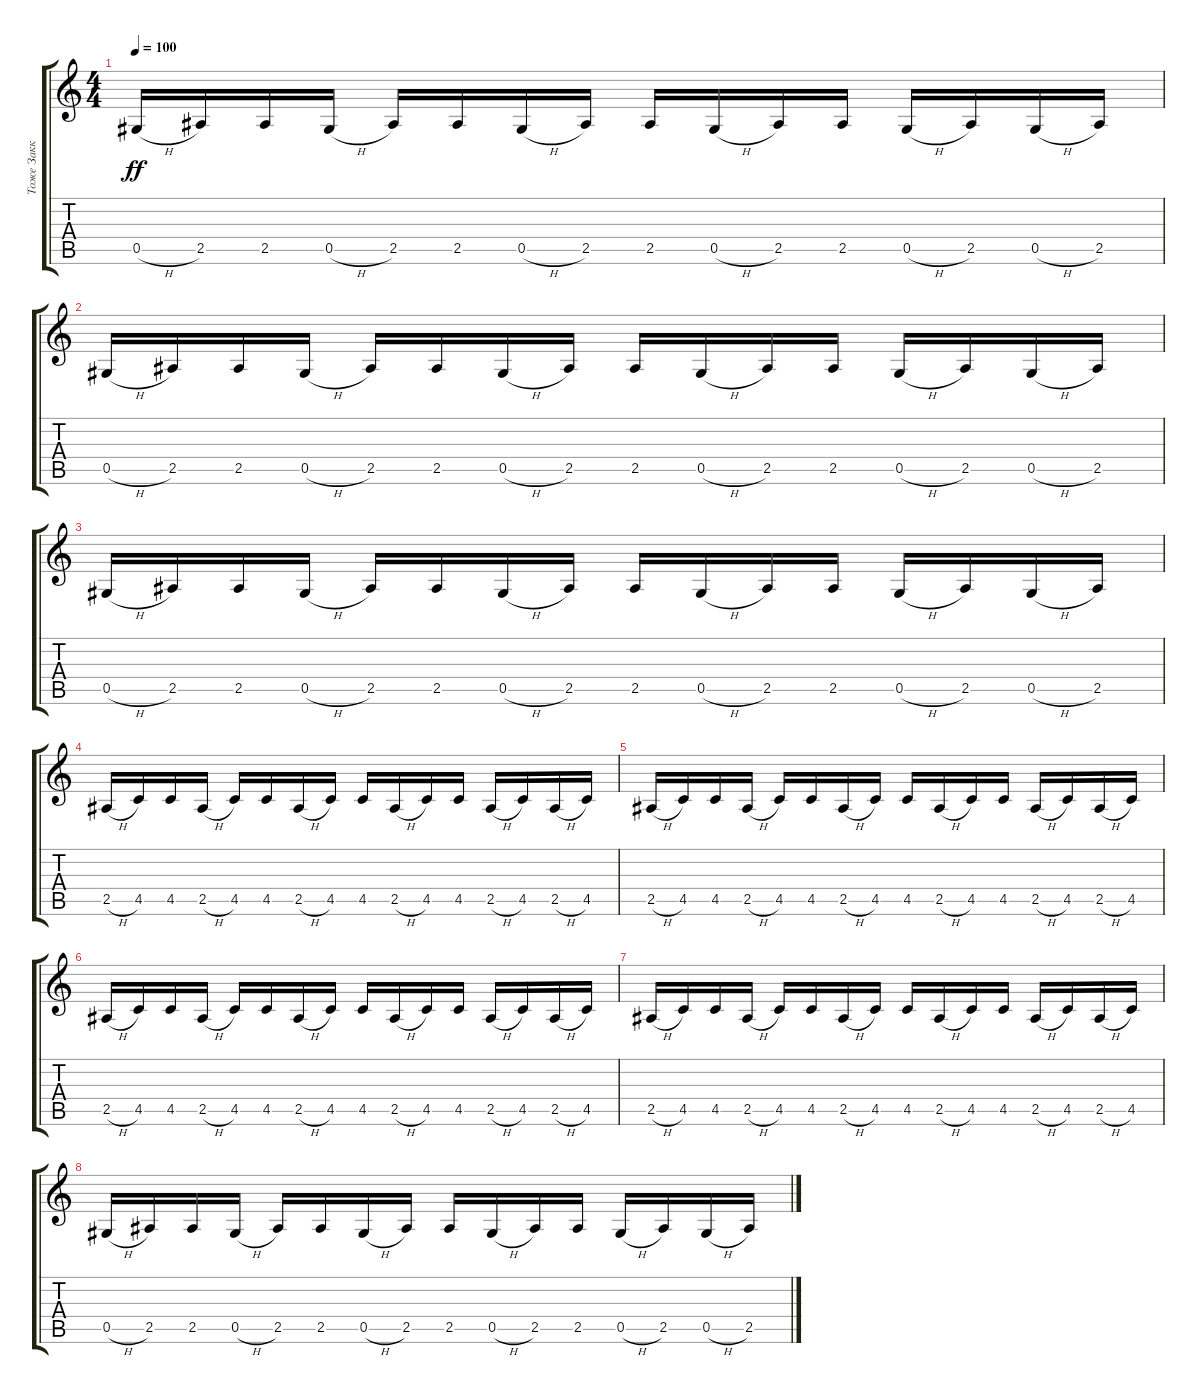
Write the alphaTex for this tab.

\track ("Тоже Закк" "Тоже Закк") {instrument distortionguitar}
\staff {score tabs}
\tuning (Eb4 Bb3 Gb3 Db3 Ab2 Db2) {hide}
\ts (4 4)
\tempo 100
\clef g2
\ks c
0.5{h}.16{dy ff} 2.5.16 2.5.16 0.5{h}.16 2.5.16 2.5.16 0.5{h}.16 2.5.16 2.5.16 0.5{h}.16 2.5.16 2.5.16 0.5{h}.16 2.5.16 0.5{h}.16 2.5.16 |
0.5{h}.16 2.5.16 2.5.16 0.5{h}.16 2.5.16 2.5.16 0.5{h}.16 2.5.16 2.5.16 0.5{h}.16 2.5.16 2.5.16 0.5{h}.16 2.5.16 0.5{h}.16 2.5.16 |
0.5{h}.16 2.5.16 2.5.16 0.5{h}.16 2.5.16 2.5.16 0.5{h}.16 2.5.16 2.5.16 0.5{h}.16 2.5.16 2.5.16 0.5{h}.16 2.5.16 0.5{h}.16 2.5.16 |
2.5{h}.16 4.5.16 4.5.16 2.5{h}.16 4.5.16 4.5.16 2.5{h}.16 4.5.16 4.5.16 2.5{h}.16 4.5.16 4.5.16 2.5{h}.16 4.5.16 2.5{h}.16 4.5.16 |
2.5{h}.16 4.5.16 4.5.16 2.5{h}.16 4.5.16 4.5.16 2.5{h}.16 4.5.16 4.5.16 2.5{h}.16 4.5.16 4.5.16 2.5{h}.16 4.5.16 2.5{h}.16 4.5.16 |
2.5{h}.16 4.5.16 4.5.16 2.5{h}.16 4.5.16 4.5.16 2.5{h}.16 4.5.16 4.5.16 2.5{h}.16 4.5.16 4.5.16 2.5{h}.16 4.5.16 2.5{h}.16 4.5.16 |
2.5{h}.16 4.5.16 4.5.16 2.5{h}.16 4.5.16 4.5.16 2.5{h}.16 4.5.16 4.5.16 2.5{h}.16 4.5.16 4.5.16 2.5{h}.16 4.5.16 2.5{h}.16 4.5.16 |
0.5{h}.16 2.5.16 2.5.16 0.5{h}.16 2.5.16 2.5.16 0.5{h}.16 2.5.16 2.5.16 0.5{h}.16 2.5.16 2.5.16 0.5{h}.16 2.5.16 0.5{h}.16 2.5.16
